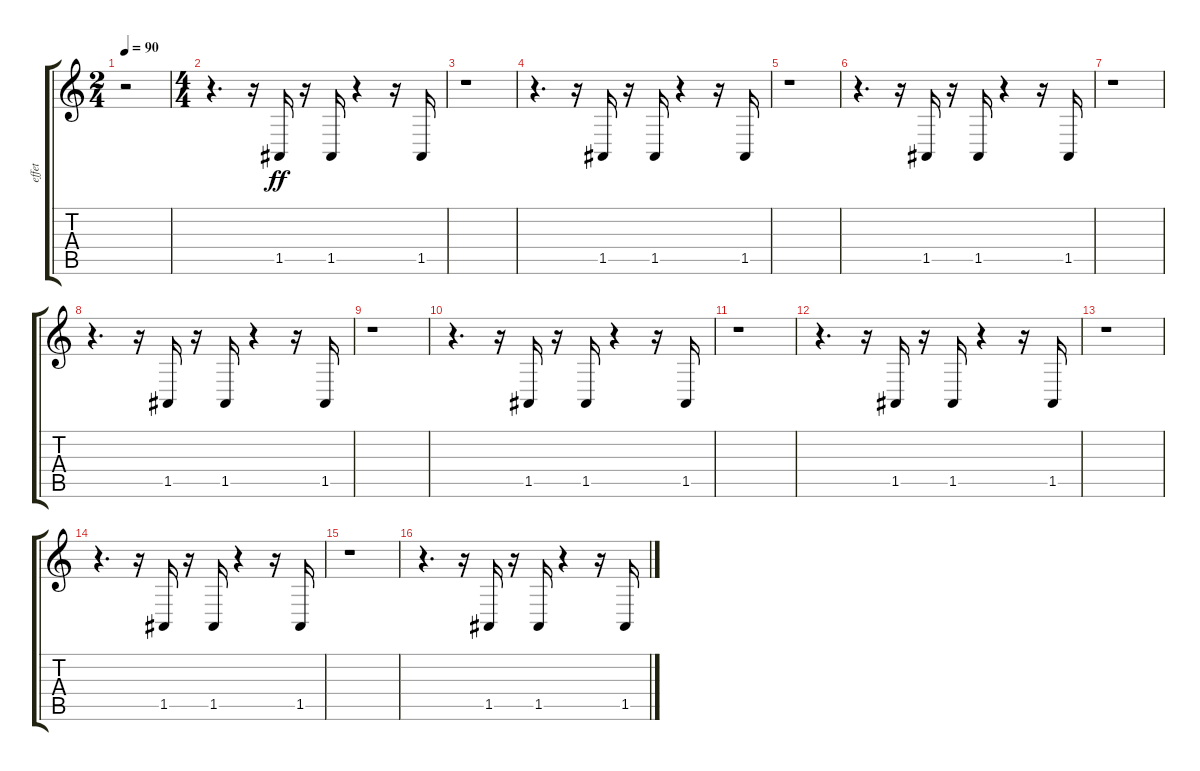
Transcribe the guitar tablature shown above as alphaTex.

\track ("effet" "effet") {instrument guitarfretnoise}
\staff {score tabs}
\tuning (E4 B3 G3 D3 A2 E2) {hide}
\ts (2 4)
\tempo 90
\clef g2
\ks c
r.2{dy ff instrument guitarfretnoise} |
\ts (4 4)
r.4{d} r.16 1.5.16 r.16 1.5.16 r.4 r.16 1.5.16 |
r.1 |
r.4{d} r.16 1.5.16 r.16 1.5.16 r.4 r.16 1.5.16 |
r.1 |
r.4{d} r.16 1.5.16 r.16 1.5.16 r.4 r.16 1.5.16 |
r.1 |
r.4{d} r.16 1.5.16 r.16 1.5.16 r.4 r.16 1.5.16 |
r.1 |
r.4{d} r.16 1.5.16 r.16 1.5.16 r.4 r.16 1.5.16 |
r.1 |
r.4{d} r.16 1.5.16 r.16 1.5.16 r.4 r.16 1.5.16 |
r.1 |
r.4{d} r.16 1.5.16 r.16 1.5.16 r.4 r.16 1.5.16 |
r.1 |
r.4{d} r.16 1.5.16 r.16 1.5.16 r.4 r.16 1.5.16
